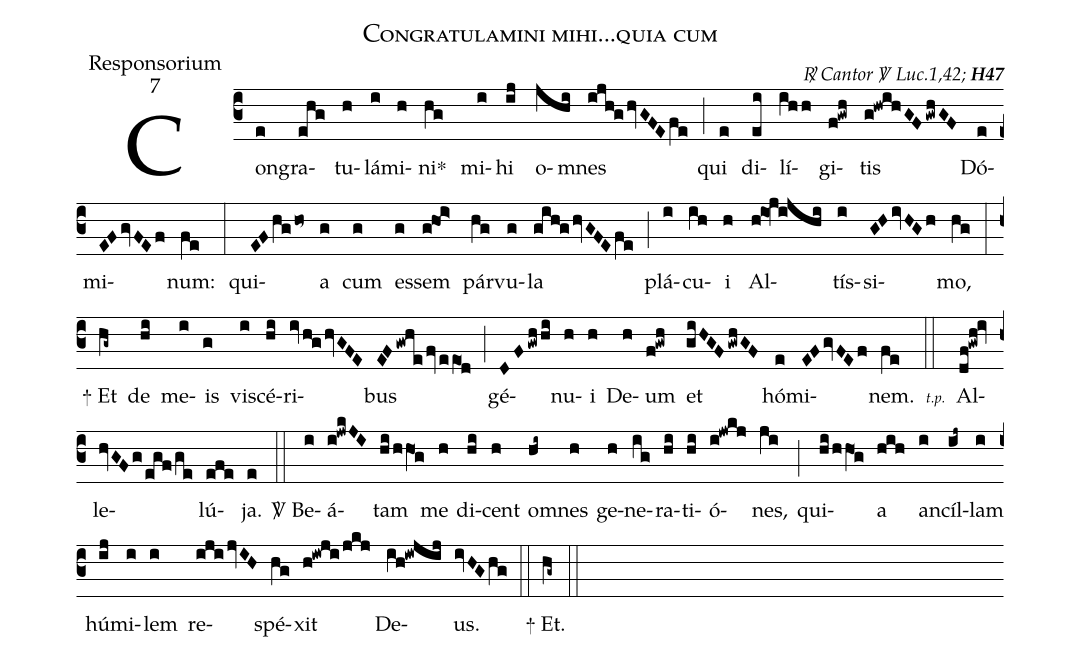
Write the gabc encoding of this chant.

name:Congratulamini mihi...quia cum;
office-part:Responsorium;
mode:7;
commentary:{\itshape\mdseries \Rbar\  Cantor \Vbar\  Luc.1,42;\/} {\bfseries H47};
%%
(c3) Con(e)gra(ehg)tu(h)lá(i)mi(h)ni<sp>*</sp>(hg) mi(i)hi(ij) o(jhi)mnes(ijh!ghvGFEfe) (;)
qui(e) di(ei)lí(ihh)gi(f!gwh)tis(g!hwihGFgwhGF) Dó(e)mi(EFgvFEf)num:(fe) (:)
qui(EFhgho~)a(g) cum(g) es(g)sem(g!ho1!i>) pár(hg)vu(g)la(gih!ghvGFEfe) (;)
plá(i)cu(ih)i(h) Al(h!io1!jV@ijhi)tís(i)si(GHivHGh)mo,(hg) (:)
<sp>+</sp> Et(hg~) de(hi) me(i)is(g) vi(i)scé(hi)ri(ivh!ghvGFE)bus(EFgwhe/fveeO1d) (;)
gé(DFgwhhi)nu(h)i(h) De(h)um(f!gwh) et(giHGFgwhGF) hó(e)mi(EFgvFEf)nem.(fe) (::)
<v>{\scriptsize\itshape t.p.\ }</v> Al(df!gwh!iv)le(hvGFg/egf/ge)lú(efe)ja.(e) (::)
<sp>V/</sp> Be(i)á(i!jwkJI)tam(hi/hhO1g) me(h) di(hi)cent(h) o(hi~)mnes(h) ge(h)ne(ig)ra(hi)ti(hi)ó(i!jwkj)nes,(ji) (;)
qui(hi/hhO1g)a(hih) an(i)cíl(ij~)lam(i) hú(ij)mi(i)lem(i) re(ijijvIH)spé(hg)xit(h!iwji/jkj) De(ih!iwjij)us.(ivHGhg) (::)
<sp>+</sp> Et.(hg~) (::)
